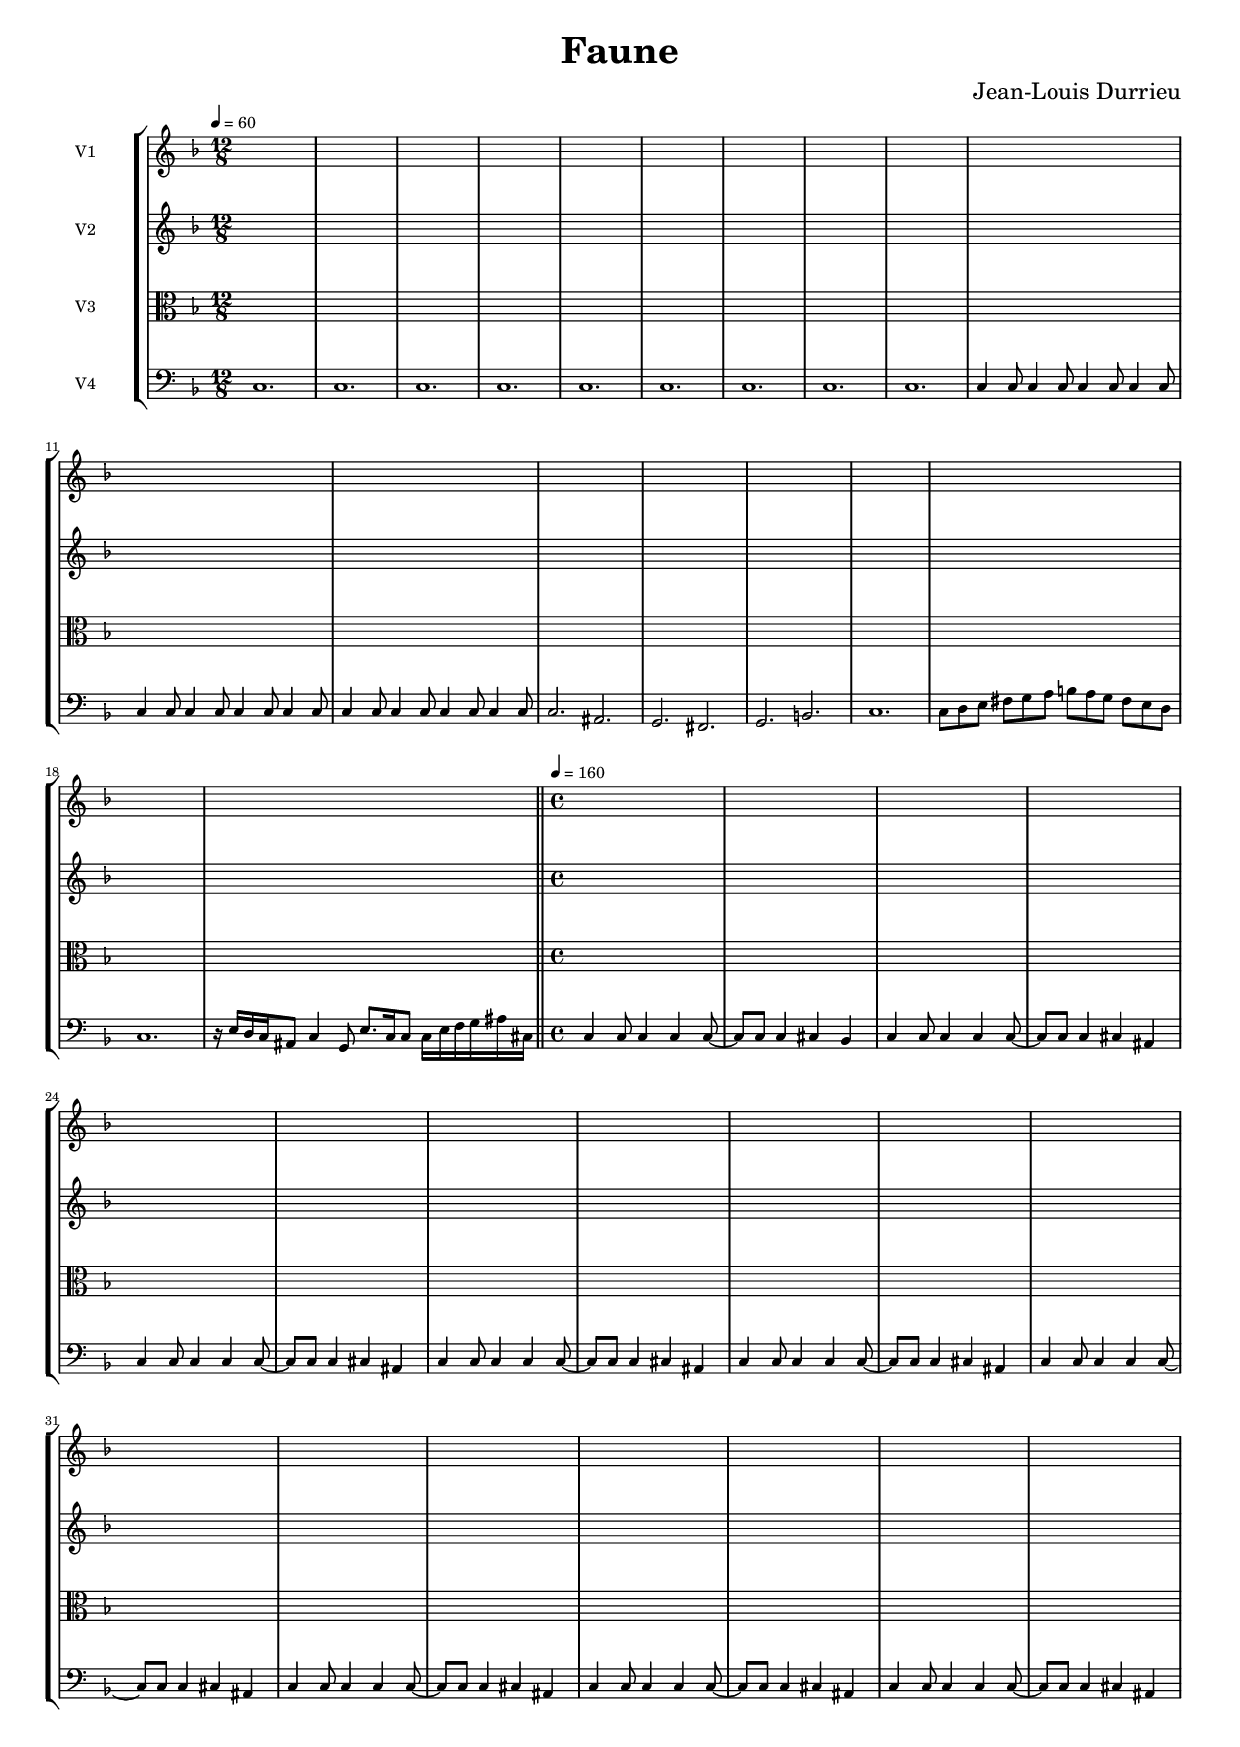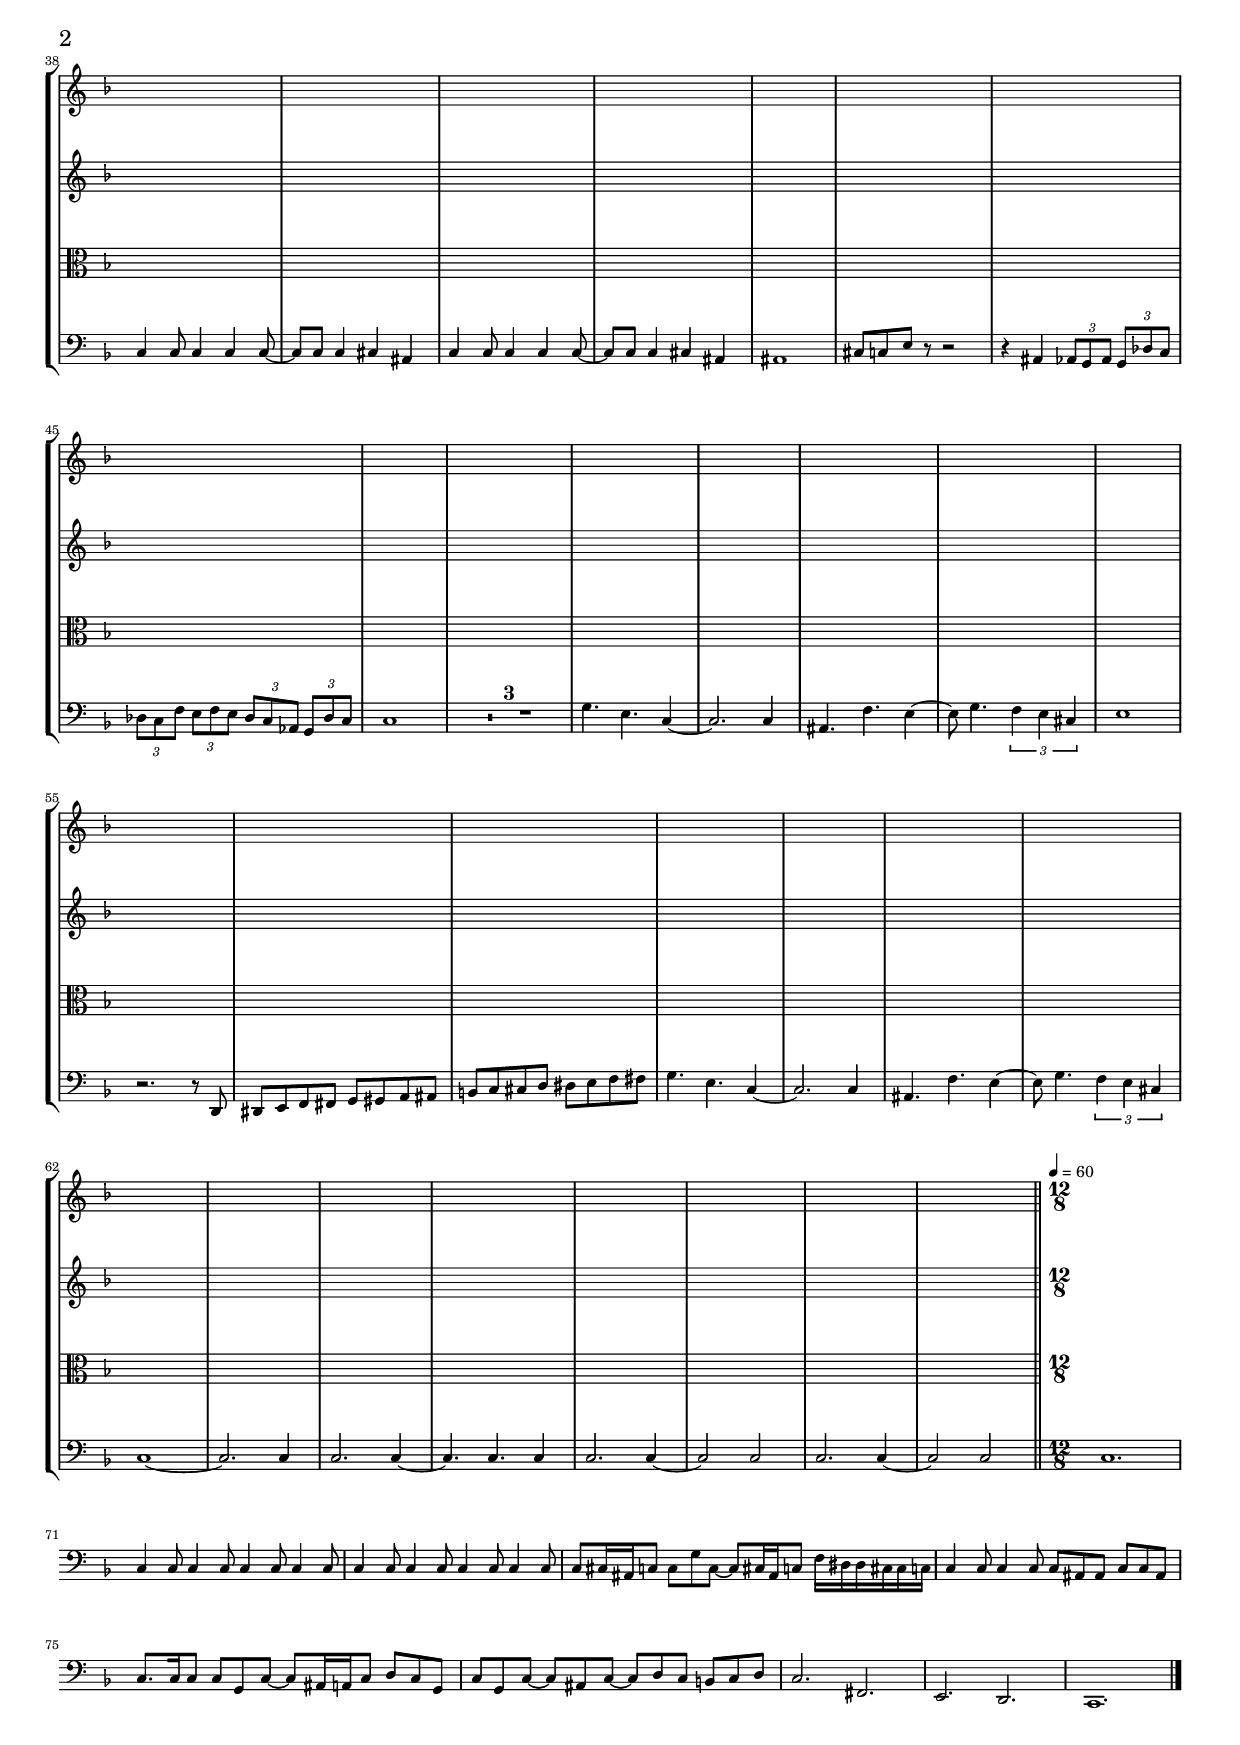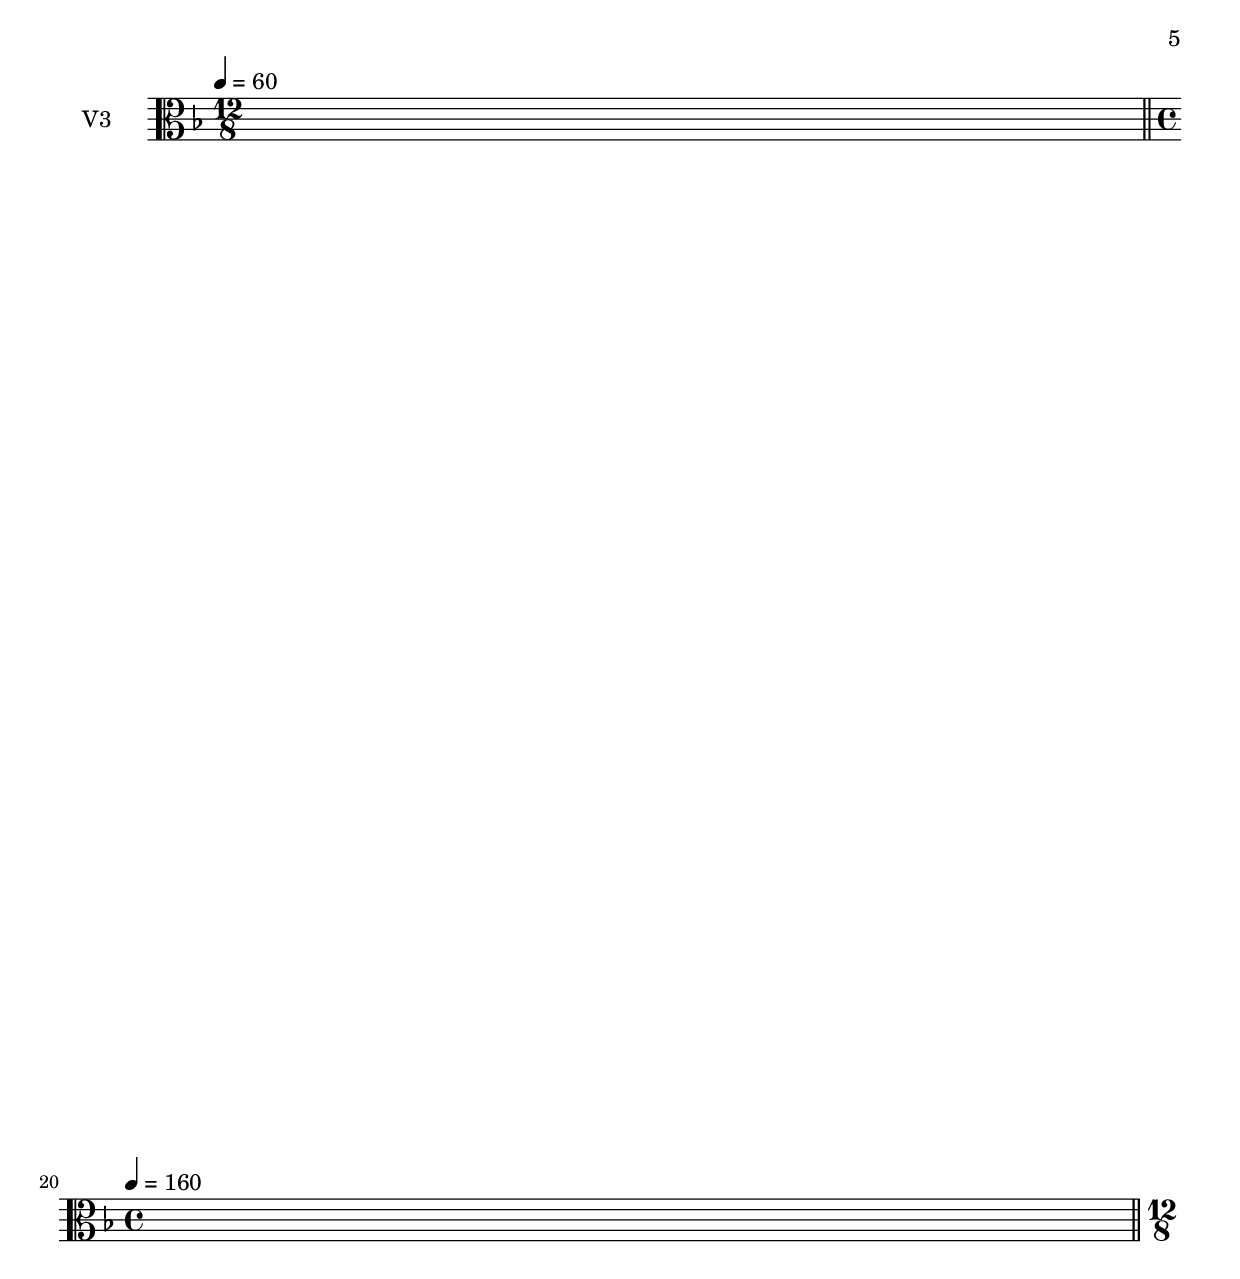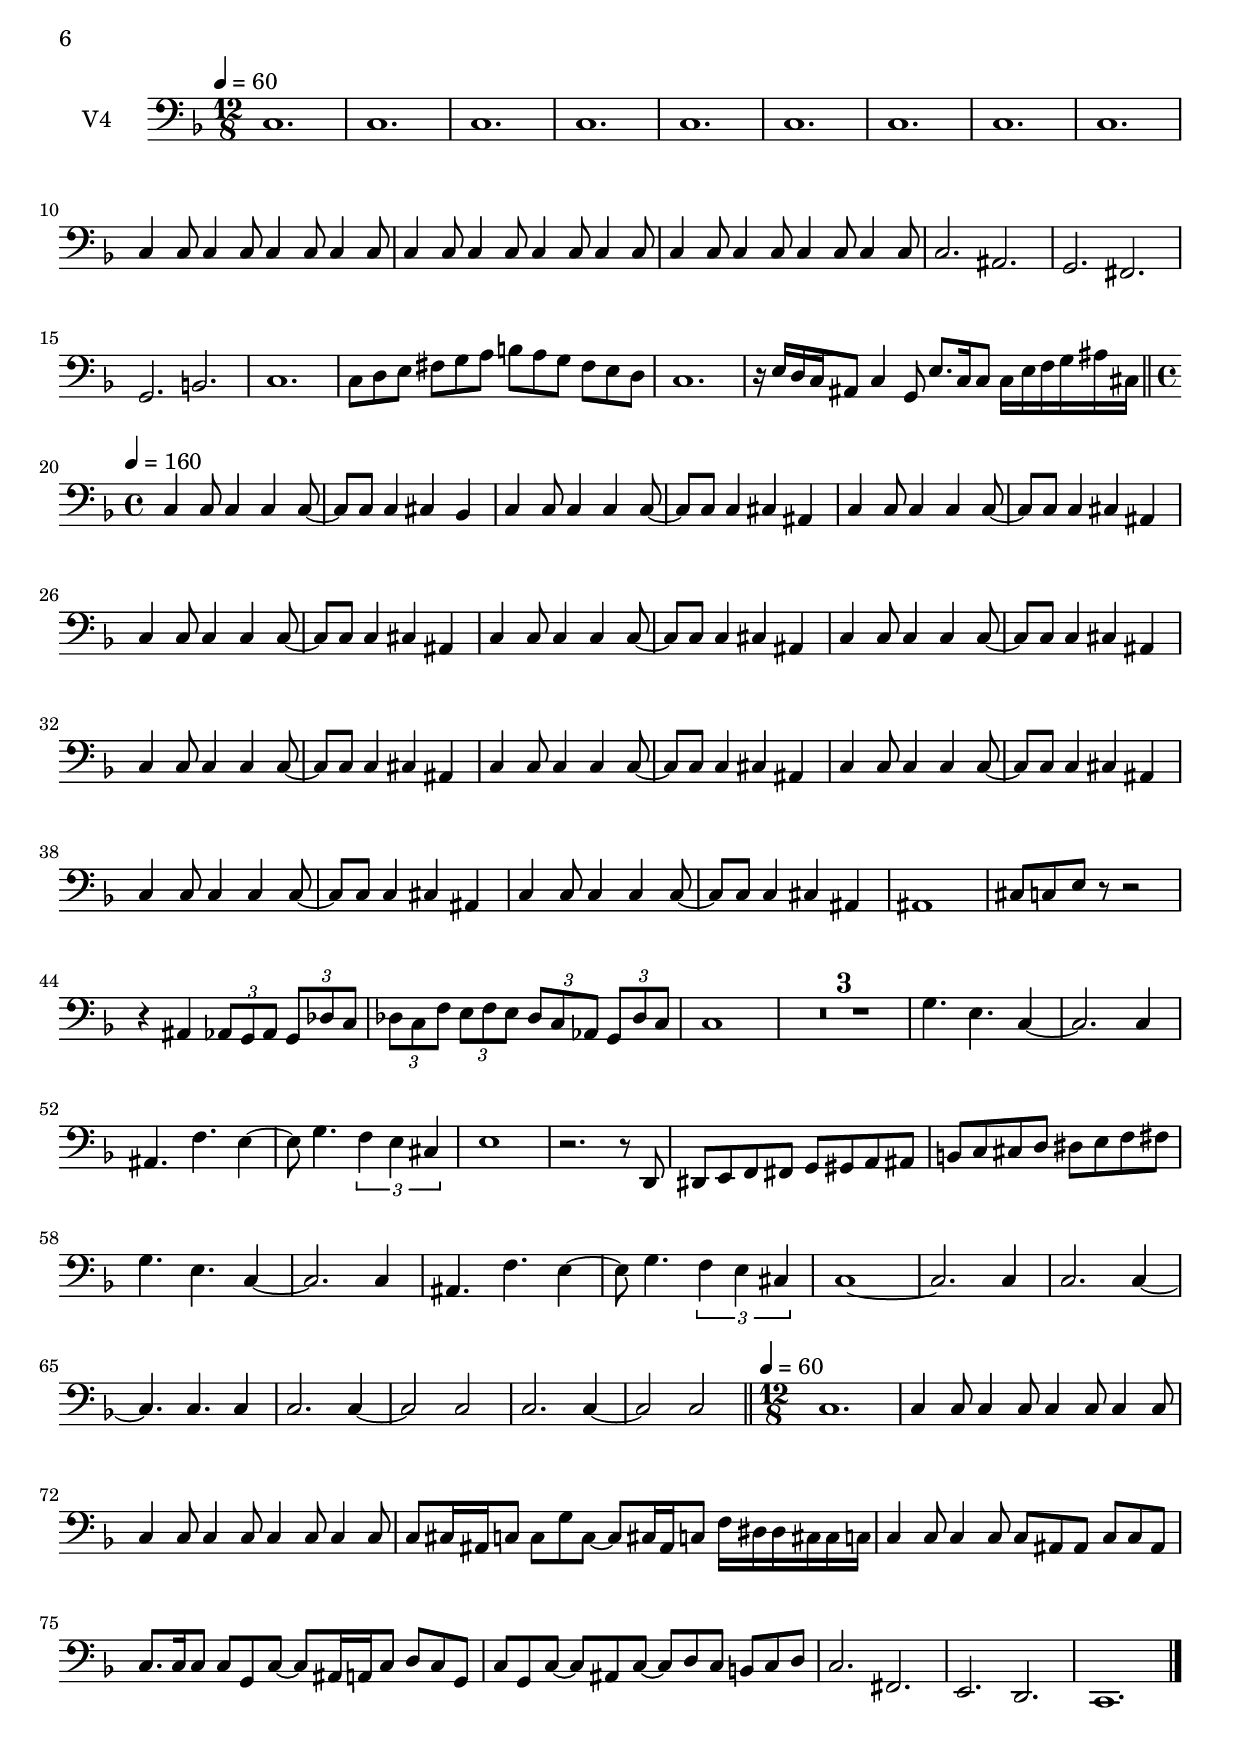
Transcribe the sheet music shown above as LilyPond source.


originpitch = c %c' %bes'% f % c'

targetpitchone = c
targetpitchtwo = c
targetpitchthr = c
targetpitchfou = c

midiInstrOne = "oboe"
midiInstrTwo = "violin"
midiInstrThr = "viola"
midiInstrFou = "cello"

clefVThree = alto

%%%%% piece.ly
%%%%% (This is the global definitions file)

\version "2.16.0"

\header{
  title="Faune"
  composer="Jean-Louis Durrieu"
}

% some things to define in the ..._score.ly file:
%originpitch = c' %c' %bes'% f % c'
%targetpitchone = c'
%targetpitchtwo = c'
%targetpitchthr = c'
%targetpitchfou = c'

%clefVThree = G % alto % bass... 

% midiInstrOne
% midiInstrTwo
% midiInstrThr
% midiInstrFou

global= {
  \key d \minor 

  \time 12/8 
  
  \tempo 4 = 60 

  \skip 2*57 
  \bar "||"
  \tempo 4 = 160 
  
  \time 4/4 
  \skip 1*50 
  \bar "||"
  \time 12/8 
  
  \tempo 4 = 60 
  
  \accidentalStyle "modern-cautionary"

}

one = \transpose \originpitch \targetpitchone {\new Voice { 
  \key d \minor
  \relative c''{
  \set Staff.instrumentName = #"V1 "
  \set Staff.midiInstrument = \midiInstrOne

\compressFullBarRests


\bar "|." }}}   %*********************************

two = \transpose \originpitch \targetpitchtwo {\new Voice { 
  \relative c'{
  \set Staff.instrumentName = #"V2 "
  \set Staff.midiInstrument = \midiInstrTwo

\compressFullBarRests


\bar "|." }}}   %*********************************

three = \transpose \originpitch \targetpitchthr {\new Voice { 
  \relative c' {
  \set Staff.instrumentName = #"V3 "
  \set Staff.midiInstrument = \midiInstrThr
  %\clef bass %alto
  \clef \clefVThree

\compressFullBarRests


\bar "|." }}}   %*********************************

four = \transpose \originpitch \targetpitchfou {\new Voice { 
  \relative c' {
  \set Staff.instrumentName = #"V4 "
  \set Staff.midiInstrument = \midiInstrFou
  \clef bass 

\compressFullBarRests

  c,1. 
  | % 2
  c 
  | % 3
  c 
  | % 4
  c 
  | % 5
  c 
  | % 6
  c 
  | % 7
  c 
  | % 8
  c 
  | % 9
  c 
  | % 10
  c4 c8 c4 c8 c4 c8 c4 c8 
  | % 11
  c4 c8 c4 c8 c4 c8 c4 c8 
  | % 12
  c4 c8 c4 c8 c4 c8 c4 c8 
  | % 13
  c2. ais 
  | % 14
  g fis 
  | % 15
  g b 
  | % 16
  c1. 
  | % 17
  c8 d e fis g a b a g fis e d 
  | % 18
  c1. 
  | % 19
  r16 e d c ais8 c4 g8 e'8. c16 c8 c16 e f16 g ais cis, 
  | % 20
  c4 c8 c4 c c8~ | c8 c8 c4 cis bes |
  | % 22
  c4 c8 c4 c c8~ | c8 c8 c4 cis ais | c c8 c4 c c8~ | c8 c8 c4 cis ais 
  | % 26
  c c8 c4 c c8~ | c8 c8 c4 cis ais |
  | % 25
  c c8 c4 c c8~ | c8 c8 c4 cis ais | c c8 c4 c c8~ | c8 c8 c4 cis ais 
  | % 28
  c c8 c4 c c8~ | c8 c8 c4 cis ais 
  | % 29
  c c8 c4 c c8~ | c8 c8 c4 cis ais c c8 c4 c c8~ | c8 c8 c4 cis ais 
  | % 32
  c c8 c4 c c8~ | c8 c8 c4 cis ais 
  | % 33
  c c8 c4 c c8~ | c8 c8 c4 cis ais | 
  ais1 |
  cis8 c e r8 r2 |
  r4 ais,4 \times 2/3 {aes8 g aes} \times 2/3 {g8 des' c} |
  \times 2/3 {des c f} \times 2/3 {e8 f e}  \times 2/3 {des c aes} \times 2/3 {g des' c} 
  | % 37
  c1 
  | % 38
  R1*3 |
  g'4. e c4~ | 
  c2. c4 |
  ais4. f' e4~ |
  e8 g4. \times 2/3 {f4 e cis} |
  e1 |
  r2. r8 d,8 
  | % 44
  dis e f fis g gis a ais | 
  b c cis d dis e f fis 
  | % 45
  g4. e c4~ |
  c2. c4 |
  ais4. f' e4~ |
  e8 g4. \times 2/3 {f4 e cis}
  | % 48
  c1~ |
  c2. c4 |
  c2. c4~ |
  c4. c4. c4 |
  c2. c4~|
  c2 c2 
  | % 52
  c2. c4~ | 
  | % 53
  c2 c2 |
  c1. |
  c4 c8 c4 c8 c4 c8 c4 c8 
  | % 55
  c4 c8 c4 c8 c4 c8 c4 c8 
  | % 56
  c8 cis16 ais c8 c g' c,~ c8 cis16 ais c8 f16 dis dis cis cis c 
  | % 57
  c4 c8 c4 c8 c ais ais c c ais 
  | % 58
  c8. c16 c8 c g c8~ c8 ais16 a c8 d c g 
  | % 59
  c g c~ c ais8 c~ c d8 c b c d 
  | % 60
  c2. fis, |
  e d |
  c1. 

\bar "|."}}}   %**********************************

music = {
  <<
    \tag #'score \tag #'v1 \new Staff { << \global \one >> }
    \tag #'score \tag #'v2 \new Staff { << \global \two>> }
    \tag #'score \tag #'v3 \new Staff { << \global \three>> }
    \tag #'score \tag #'v4 \new Staff { << \global \four>> }
  >>
}

%%% Local Variables:
%%% LilyPond-master-file: "Faune_scoreAndParts.ly"
%%% End: 


\paper{
  print-all-headers = "true"
}

#(set-global-staff-size 20)

\score {
  \new StaffGroup \keepWithTag #'score \music
  \layout { 
    #(layout-set-staff-size 14)}
  \midi { }
  \header{instrumentName ="Quartet"}
}


\pageBreak

% #(set-global-staff-size 20) %14 
\score {
  \keepWithTag #'v1 \music
  \layout { }
  \header{instrumentName="Oboe/Violin I"}
}

\pageBreak

% #(set-global-staff-size 20) %14 
\score {
  \keepWithTag #'v2 \music
  \layout { }
  \header{instrumentName="Violin II"}
}

\pageBreak

% #(set-global-staff-size 20) %14 
\score {
  \keepWithTag #'v3 \music
  \layout { }
  \header{instrumentName="Viola"}
}


\pageBreak

% #(set-global-staff-size 20) %14 
\score {
  \keepWithTag #'v4 \music
  \layout { }
  \header{instrumentName="Cello"}
}






%{ Uncomment this block when using separate files

%%%%% vn1.ly
%%%%% (This is the Violin 1 part file)

\include "piece.ly"
\score {
  \keepWithTag #'vn1 \music
  \layout { }
}


%%%%% vn2.ly
%%%%% (This is the Violin 2 part file)

\include "piece.ly"
\score {
  \keepWithTag #'vn2 \music
  \layout { }
}


%%%%% vla.ly
%%%%% (This is the Viola part file)

\include "piece.ly"
\score {
  \keepWithTag #'vla \music
  \layout { }
}


%%%%% vlc.ly
%%%%% (This is the Cello part file)

\include "piece.ly"
\score {
  \keepWithTag #'vlc \music
  \layout { }
}

%}

